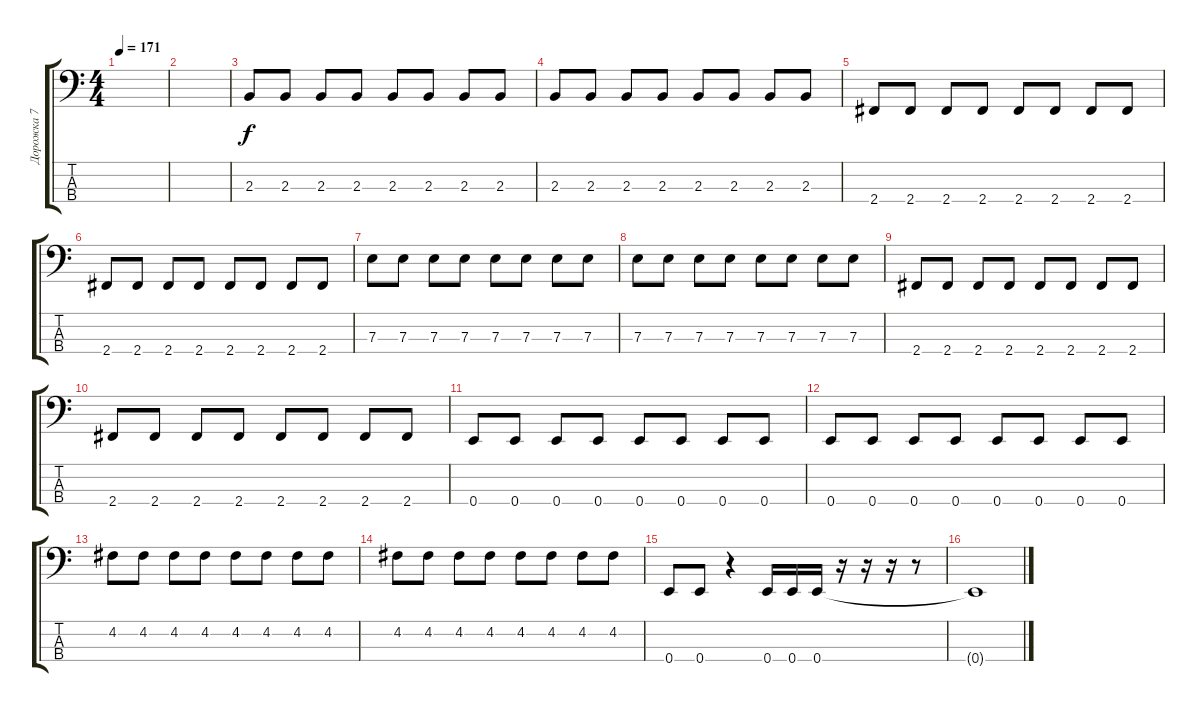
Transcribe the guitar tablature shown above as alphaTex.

\track ("Дорожка 7" "Дорожка 7") {instrument electricbasspick}
\staff {score tabs}
\tuning (G2 D2 A1 E1) {hide}
\ts (4 4)
\tempo 171
\clef f4
\ks c
|
|
2.3.8 2.3.8 2.3.8 2.3.8 2.3.8 2.3.8 2.3.8 2.3.8 |
2.3.8 2.3.8 2.3.8 2.3.8 2.3.8 2.3.8 2.3.8 2.3.8 |
2.4.8 2.4.8 2.4.8 2.4.8 2.4.8 2.4.8 2.4.8 2.4.8 |
2.4.8 2.4.8 2.4.8 2.4.8 2.4.8 2.4.8 2.4.8 2.4.8 |
7.3.8 7.3.8 7.3.8 7.3.8 7.3.8 7.3.8 7.3.8 7.3.8 |
7.3.8 7.3.8 7.3.8 7.3.8 7.3.8 7.3.8 7.3.8 7.3.8 |
2.4.8 2.4.8 2.4.8 2.4.8 2.4.8 2.4.8 2.4.8 2.4.8 |
2.4.8 2.4.8 2.4.8 2.4.8 2.4.8 2.4.8 2.4.8 2.4.8 |
0.4.8 0.4.8 0.4.8 0.4.8 0.4.8 0.4.8 0.4.8 0.4.8 |
0.4.8 0.4.8 0.4.8 0.4.8 0.4.8 0.4.8 0.4.8 0.4.8 |
4.2.8 4.2.8 4.2.8 4.2.8 4.2.8 4.2.8 4.2.8 4.2.8 |
4.2.8 4.2.8 4.2.8 4.2.8 4.2.8 4.2.8 4.2.8 4.2.8 |
0.4.8 0.4.8 r.4 0.4.16 0.4.16 0.4.16 r.16 r.16 r.16 r.8 |
0.4{t}.1
